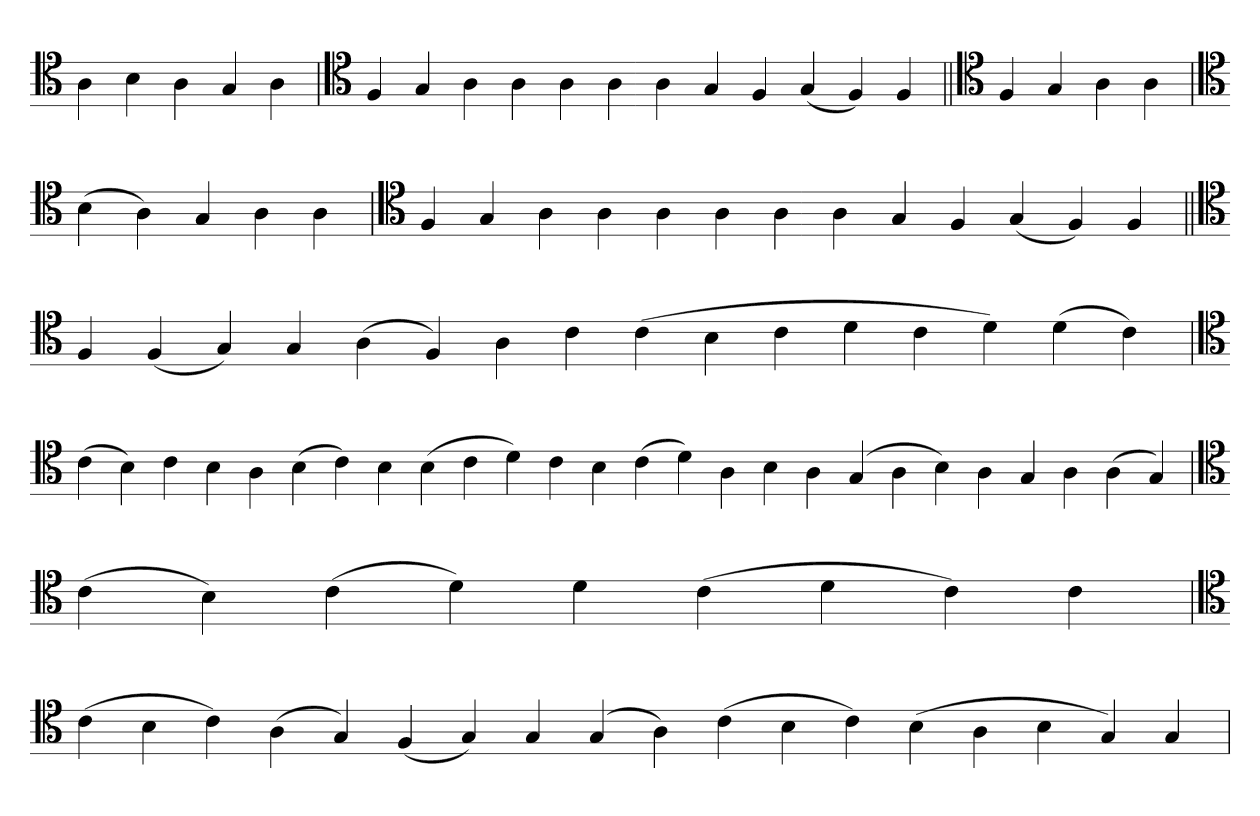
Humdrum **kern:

**kern
*part1
*staff1
*clefC4
=
4A
4B
4A
4G
4A
='
*clefC4
4F
4G
4A
4A
4A
4A
4A
4G
4F
(4G
4F)
4F
=||
*clefC4
4F
4G
4A
4A
=`
*clefC4
(4B
4A)
4G
4A
4A
='
*clefC4
4F
4G
4A
4A
4A
4A
4A
4A
4G
4F
(4G
4F)
4F
=||
*clefC4
4F
(4F
4G)
4G
(4A
4F)
4A
4c
(4c
4B
4c
4d
4c
4d)
(4d
4c)
='
*clefC4
(4c
4B)
4c
4B
4A
(4B
4c)
4B
(4B
4c
4d)
4c
4B
(4c
4d)
4A
4B
4A
(4G
4A
4B)
4A
4G
4A
(4A
4G)
=
*clefC4
(4c
4B)
(4c
4d)
4d
(4c
4d
4c)
4c
=`
*clefC4
(4c
4B
4c)
(4A
4G)
(4F
4G)
4G
(4G
4A)
(4c
4B
4c)
(4B
4A
4B
4G)
4G
=
*-
